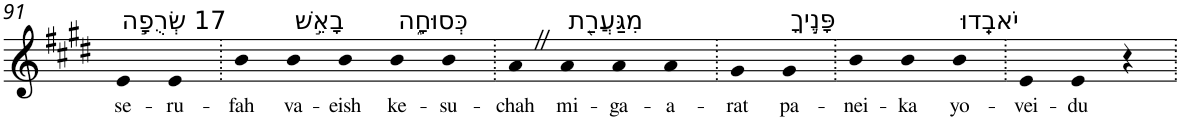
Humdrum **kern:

**kern	**text
*part1	*part1
*staff1	*staff1
*I"Piano	*
*I'Pno	*
!!LO:PB:g=z
*clefG2	*
*k[f#c#g#d#]	*
*E:	*
=91	=91
!LO:TX:a:t=17 שְׂרֻפָ֣ה	!
!	!LO:LY:b
4e	se-
!	!LO:LY:b
4e	-ru-
=92.	=92.
!	!LO:LY:b
4b	-fah
!LO:TX:a:t=בָאֵ֣שׁ	!
!	!LO:LY:b
4b	va-
!	!LO:LY:b
4b	-eish
!LO:TX:a:t=כְּסוּחָ֑ה	!
!	!LO:LY:b
4b	ke-
!	!LO:LY:b
4b	-su-
=93.	=93.
!	!LO:LY:b
4aZ	-chah
!LO:TX:a:t=מִגַּעֲרַ֖ת	!
!	!LO:LY:b
4a	mi-
!	!LO:LY:b
4a	-ga-
!	!LO:LY:b
4a	-a-
=94.	=94.
!	!LO:LY:b
4g#	-rat
!LO:TX:a:t=פָּנֶ֣יךָ	!
!	!LO:LY:b
4g#	pa-
=95.	=95.
!	!LO:LY:b
4b	-nei-
!	!LO:LY:b
4b	-ka
!LO:TX:a:t=יֹאבֵֽדוּ	!
!	!LO:LY:b
4b	yo-
=96.	=96.
!	!LO:LY:b
4e	-vei-
!	!LO:LY:b
4e	-du
4r	.
=.	=.
*-	*-
